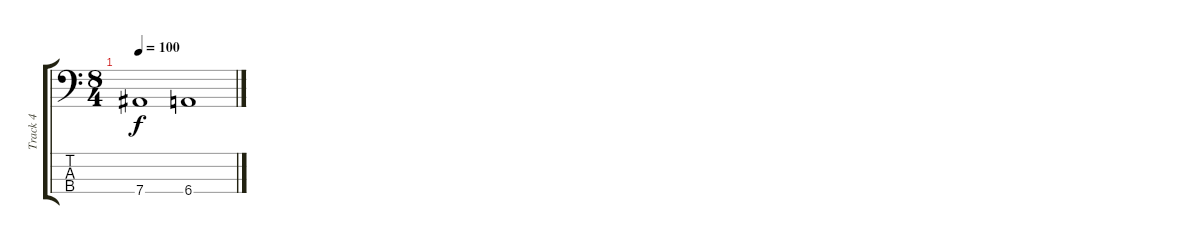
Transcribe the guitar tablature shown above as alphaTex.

\track ("Track 4" "Track 4") {instrument electricbasspick}
\staff {score tabs}
\tuning (Gb2 Db2 Ab1 Eb1) {hide}
\ts (8 4)
\tempo 100
\clef f4
\ks c
7.4.1{dy f} 6.4.1
